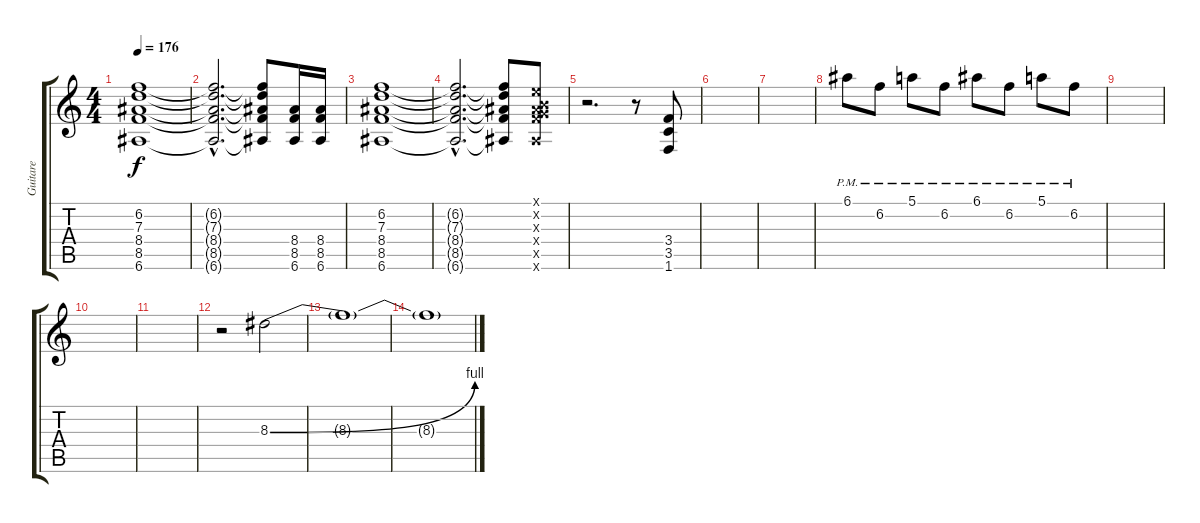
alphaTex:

\track ("Guitare" "Guitare") {instrument distortionguitar}
\staff {score tabs}
\tuning (E4 B3 G3 D3 A2 E2) {hide}
\ts (4 4)
\tempo 176
\clef g2
\ks c
(6.2 7.3 8.4 8.5 6.6).1{dy f} |
(6.2{hac t} 7.3{hac t} 8.4{hac t} 8.5{hac t} 6.6{hac t}).2{d} (6.2{t} 7.3{t} 8.4{t} 8.5{t} 6.6{t}).8 (8.4 8.5 6.6).16 (8.4 8.5 6.6).16 |
(6.2 7.3 8.4 8.5 6.6).1 |
(6.2{hac t} 7.3{hac t} 8.4{hac t} 8.5{hac t} 6.6{hac t}).2{d} (6.2{t} 7.3{t} 8.4{t} 8.5{t} 6.6{t}).8 (0.1{x} 0.2{x} 0.3{x} 8.4{x} 8.5{x} 6.6{x}).8 |
r.2{d} r.8 (3.4 3.5 1.6).8 |
|
|
6.1{pm}.8 6.2{pm}.8 5.1{pm}.8 6.2{pm}.8 6.1{pm}.8 6.2{pm}.8 5.1{pm}.8 6.2{pm}.8 |
|
|
|
r.2 8.3{be (bend 0 0 60 4)}.2 |
8.3{t}.1 |
8.3{t}.1
